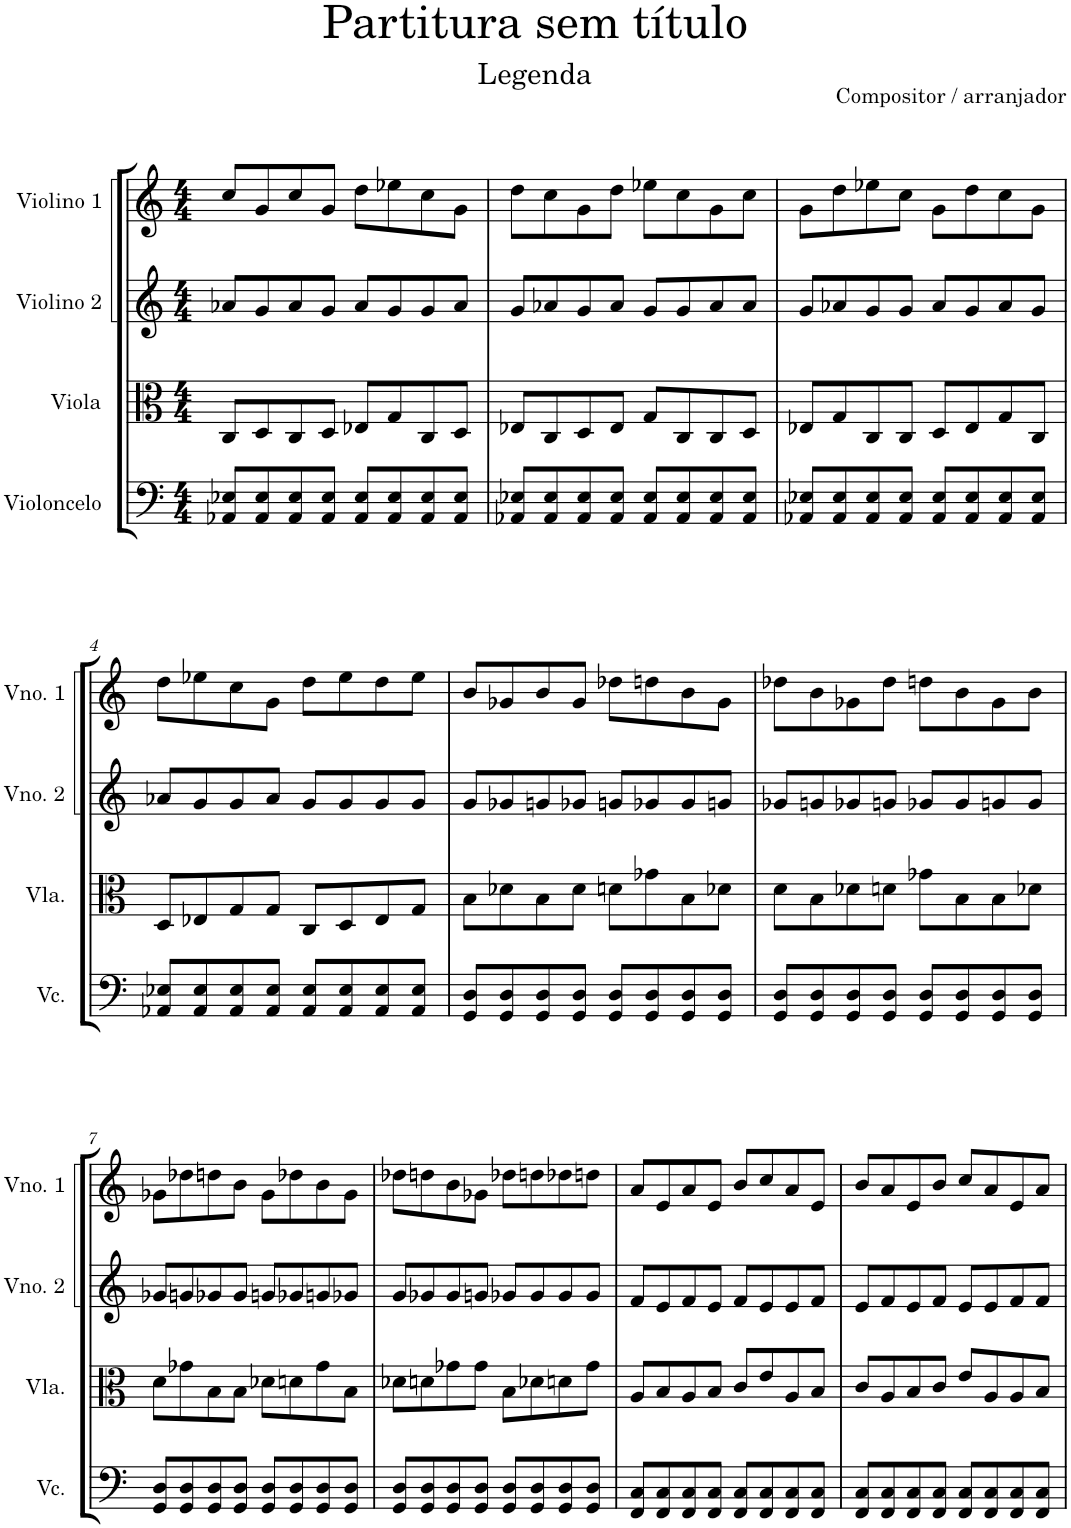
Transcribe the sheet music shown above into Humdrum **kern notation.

**kern	**kern	**kern	**kern
*part4	*part3	*part2	*part1
*staff4	*staff3	*staff2	*staff1
*I"Violoncelo	*I"Viola	*I"Violino 2	*I"Violino 1
*I'Vc.	*I'Vla.	*I'Vno. 2	*I'Vno. 1
*clefF4	*clefC3	*clefG2	*clefG2
*k[]	*k[]	*k[]	*k[]
*M4/4	*M4/4	*M4/4	*M4/4
=1	=1	=1	=1
8AA-X/ 8E-X/L	8C/L	8a-X/L	8cc/L
8AA-/ 8E-/	8D/	8g/	8g/
8AA-/ 8E-/	8C/	8a-/	8cc/
8AA-/ 8E-/J	8D/J	8g/J	8g/J
8AA-/ 8E-/L	8E-X/L	8a-/L	8dd\L
8AA-/ 8E-/	8G/	8g/	8ee-X\
8AA-/ 8E-/	8C/	8g/	8cc\
8AA-/ 8E-/J	8D/J	8a-/J	8g\J
=2	=2	=2	=2
8AA-X/ 8E-X/L	8E-X/L	8g/L	8dd\L
8AA-/ 8E-/	8C/	8a-X/	8cc\
8AA-/ 8E-/	8D/	8g/	8g\
8AA-/ 8E-/J	8E-/J	8a-/J	8dd\J
8AA-/ 8E-/L	8G/L	8g/L	8ee-X\L
8AA-/ 8E-/	8C/	8g/	8cc\
8AA-/ 8E-/	8C/	8a-/	8g\
8AA-/ 8E-/J	8D/J	8a-/J	8cc\J
=3	=3	=3	=3
8AA-X/ 8E-X/L	8E-X/L	8g/L	8g\L
8AA-/ 8E-/	8G/	8a-X/	8dd\
8AA-/ 8E-/	8C/	8g/	8ee-X\
8AA-/ 8E-/J	8C/J	8g/J	8cc\J
8AA-/ 8E-/L	8D/L	8a-/L	8g\L
8AA-/ 8E-/	8E-/	8g/	8dd\
8AA-/ 8E-/	8G/	8a-/	8cc\
8AA-/ 8E-/J	8C/J	8g/J	8g\J
!!LO:LB:g=z
=4	=4	=4	=4
8AA-X/ 8E-X/L	8D/L	8a-X/L	8dd\L
8AA-/ 8E-/	8E-X/	8g/	8ee-X\
8AA-/ 8E-/	8G/	8g/	8cc\
8AA-/ 8E-/J	8G/J	8a-/J	8g\J
8AA-/ 8E-/L	8C/L	8g/L	8dd\L
8AA-/ 8E-/	8D/	8g/	8ee-\
8AA-/ 8E-/	8E-/	8g/	8dd\
8AA-/ 8E-/J	8G/J	8g/J	8ee-\J
=5	=5	=5	=5
8GG/ 8D/L	8B\L	8g/L	8b/L
8GG/ 8D/	8d-X\	8g-X/	8g-X/
8GG/ 8D/	8B\	8gn/	8b/
8GG/ 8D/J	8d-\J	8g-X/J	8g-/J
8GG/ 8D/L	8dn\L	8gn/L	8dd-X\L
8GG/ 8D/	8g-X\	8g-X/	8ddn\
8GG/ 8D/	8B\	8g-/	8b\
8GG/ 8D/J	8d-X\J	8gn/J	8g-\J
=6	=6	=6	=6
8GG/ 8D/L	8d\L	8g-X/L	8dd-X\L
8GG/ 8D/	8B\	8gn/	8b\
8GG/ 8D/	8d-X\	8g-X/	8g-X\
8GG/ 8D/J	8dn\J	8gn/J	8dd-\J
8GG/ 8D/L	8g-X\L	8g-X/L	8ddn\L
8GG/ 8D/	8B\	8g-/	8b\
8GG/ 8D/	8B\	8gn/	8g-\
8GG/ 8D/J	8d-X\J	8g/J	8b\J
!!LO:LB:g=z
=7	=7	=7	=7
8GG/ 8D/L	8d\L	8g-X/L	8g-X\L
8GG/ 8D/	8g-X\	8gn/	8dd-X\
8GG/ 8D/	8B\	8g-X/	8ddn\
8GG/ 8D/J	8B\J	8g-/J	8b\J
8GG/ 8D/L	8d-X\L	8gn/L	8g-\L
8GG/ 8D/	8dn\	8g-X/	8dd-X\
8GG/ 8D/	8g-\	8gn/	8b\
8GG/ 8D/J	8B\J	8g-X/J	8g-\J
=8	=8	=8	=8
8GG/ 8D/L	8d-X\L	8g/L	8dd-X\L
8GG/ 8D/	8dn\	8g-X/	8ddn\
8GG/ 8D/	8g-X\	8g-/	8b\
8GG/ 8D/J	8g-\J	8gn/J	8g-X\J
8GG/ 8D/L	8B\L	8g-X/L	8dd-X\L
8GG/ 8D/	8d-X\	8g-/	8ddn\
8GG/ 8D/	8dn\	8g-/	8dd-X\
8GG/ 8D/J	8g-\J	8g-/J	8ddn\J
=9	=9	=9	=9
8FF/ 8C/L	8A/L	8f/L	8a/L
8FF/ 8C/	8B/	8e/	8e/
8FF/ 8C/	8A/	8f/	8a/
8FF/ 8C/J	8B/J	8e/J	8e/J
8FF/ 8C/L	8c/L	8f/L	8b/L
8FF/ 8C/	8e/	8e/	8cc/
8FF/ 8C/	8A/	8e/	8a/
8FF/ 8C/J	8B/J	8f/J	8e/J
=10	=10	=10	=10
8FF/ 8C/L	8c/L	8e/L	8b/L
8FF/ 8C/	8A/	8f/	8a/
8FF/ 8C/	8B/	8e/	8e/
8FF/ 8C/J	8c/J	8f/J	8b/J
8FF/ 8C/L	8e/L	8e/L	8cc/L
8FF/ 8C/	8A/	8e/	8a/
8FF/ 8C/	8A/	8f/	8e/
8FF/ 8C/J	8B/J	8f/J	8a/J
=	=	=	=
*-	*-	*-	*-
